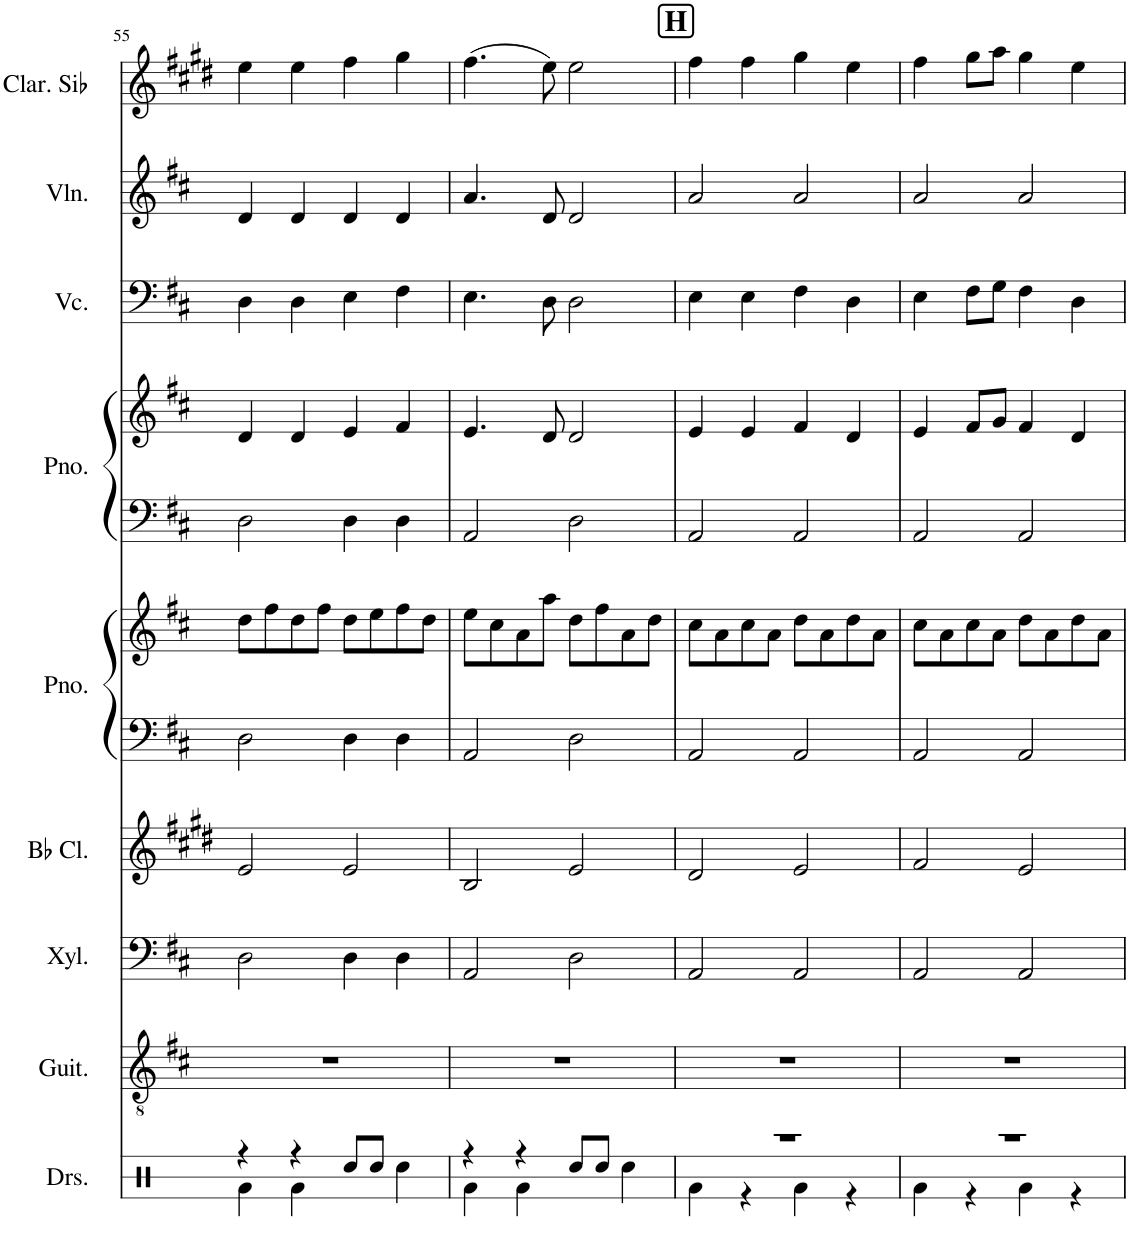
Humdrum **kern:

**kern	**kern	**kern	**kern	**kern	**kern	**kern	**kern	**kern	**kern	**kern
*part9	*part8	*part7	*part6	*part5	*part5	*part4	*part4	*part3	*part2	*part1
*staff11	*staff10	*staff9	*staff8	*staff7	*staff6	*staff5	*staff4	*staff3	*staff2	*staff1
*I"Drumset	*I"Classical Guitar	*I"Xylophone	*I"Bb Clarinet	*I"Piano	*	*I"Piano	*	*I"Violoncello	*I"Violin	*I"Clarinette en Sib
*I'Drs.	*I'Guit.	*I'Xyl.	*I'Bb Cl.	*I'Pno.	*	*I'Pno.	*	*I'Vc.	*I'Vln.	*I'Clar. Sib
!!LO:PB:g=z
*clefX	*clefGv2	*clefF4	*clefG2	*clefF4	*clefG2	*clefF4	*clefG2	*clefF4	*clefG2	*clefG2
*	*	*Trd-7c-12	*Trd1c2	*	*	*	*	*	*	*Trd1c2
*k[]	*k[f#c#]	*k[f#c#]	*k[f#c#g#d#]	*k[f#c#]	*k[f#c#]	*k[f#c#]	*k[f#c#]	*k[f#c#]	*k[f#c#]	*k[f#c#g#d#]
*M4/4	*M4/4	*M4/4	*M4/4	*M4/4	*M4/4	*M4/4	*M4/4	*M4/4	*M4/4	*M4/4
=55	=55	=55	=55	=55	=55	=55	=55	=55	=55	=55
*^	*	*	*	*	*	*	*	*	*	*
4r	4Ra\	1r	2D\	2e/	2D\	8dd\L	2D\	4d/	4D\	4d/	4ee\
.	.	.	.	.	.	8ff#\	.	.	.	.	.
4r	4Ra\	.	.	.	.	8dd\	.	4d/	4D\	4d/	4ee\
.	.	.	.	.	.	8ff#\J	.	.	.	.	.
8Rcc/L	2ryy	.	4D\	2e/	4D\	8dd\L	4D\	4e/	4E\	4d/	4ff#\
8Rcc/J	.	.	.	.	.	8ee\	.	.	.	.	.
4Rcc\	.	.	4D\	.	4D\	8ff#\	4D\	4f#/	4F#\	4d/	4gg#\
.	.	.	.	.	.	8dd\J	.	.	.	.	.
=56	=56	=56	=56	=56	=56	=56	=56	=56	=56	=56	=56
4r	4Ra\	1r	2AA/	2B/	2AA/	8ee\L	2AA/	4.e/	4.E\	4.a/	(4.ff#\
.	.	.	.	.	.	8cc#\	.	.	.	.	.
4r	4Ra\	.	.	.	.	8a\	.	.	.	.	.
.	.	.	.	.	.	8aa\J	.	8d/	8D\	8d/	8ee\)
8Rcc/L	2ryy	.	2D\	2e/	2D\	8dd\L	2D\	2d/	2D\	2d/	2ee\
8Rcc/J	.	.	.	.	.	8ff#\	.	.	.	.	.
4Rcc\	.	.	.	.	.	8a\	.	.	.	.	.
.	.	.	.	.	.	8dd\J	.	.	.	.	.
!!LO:REH:place=s1:a:B:cj:fs=14:t=H
=57	=57	=57	=57	=57	=57	=57	=57	=57	=57	=57	=57
1r	4Ra\	1r	2AA/	2d#/	2AA/	8cc#\L	2AA/	4e/	4E\	2a/	4ff#\
.	.	.	.	.	.	8a\	.	.	.	.	.
.	4r	.	.	.	.	8cc#\	.	4e/	4E\	.	4ff#\
.	.	.	.	.	.	8a\J	.	.	.	.	.
.	4Ra\	.	2AA/	2e/	2AA/	8dd\L	2AA/	4f#/	4F#\	2a/	4gg#\
.	.	.	.	.	.	8a\	.	.	.	.	.
.	4r	.	.	.	.	8dd\	.	4d/	4D\	.	4ee\
.	.	.	.	.	.	8a\J	.	.	.	.	.
=58	=58	=58	=58	=58	=58	=58	=58	=58	=58	=58	=58
1r	4Ra\	1r	2AA/	2f#/	2AA/	8cc#\L	2AA/	4e/	4E\	2a/	4ff#\
.	.	.	.	.	.	8a\	.	.	.	.	.
.	4r	.	.	.	.	8cc#\	.	8f#/L	8F#\L	.	8gg#\L
.	.	.	.	.	.	8a\J	.	8g/J	8G\J	.	8aa\J
.	4Ra\	.	2AA/	2e/	2AA/	8dd\L	2AA/	4f#/	4F#\	2a/	4gg#\
.	.	.	.	.	.	8a\	.	.	.	.	.
.	4r	.	.	.	.	8dd\	.	4d/	4D\	.	4ee\
.	.	.	.	.	.	8a\J	.	.	.	.	.
*v	*v	*	*	*	*	*	*	*	*	*	*
=	=	=	=	=	=	=	=	=	=	=
*-	*-	*-	*-	*-	*-	*-	*-	*-	*-	*-
